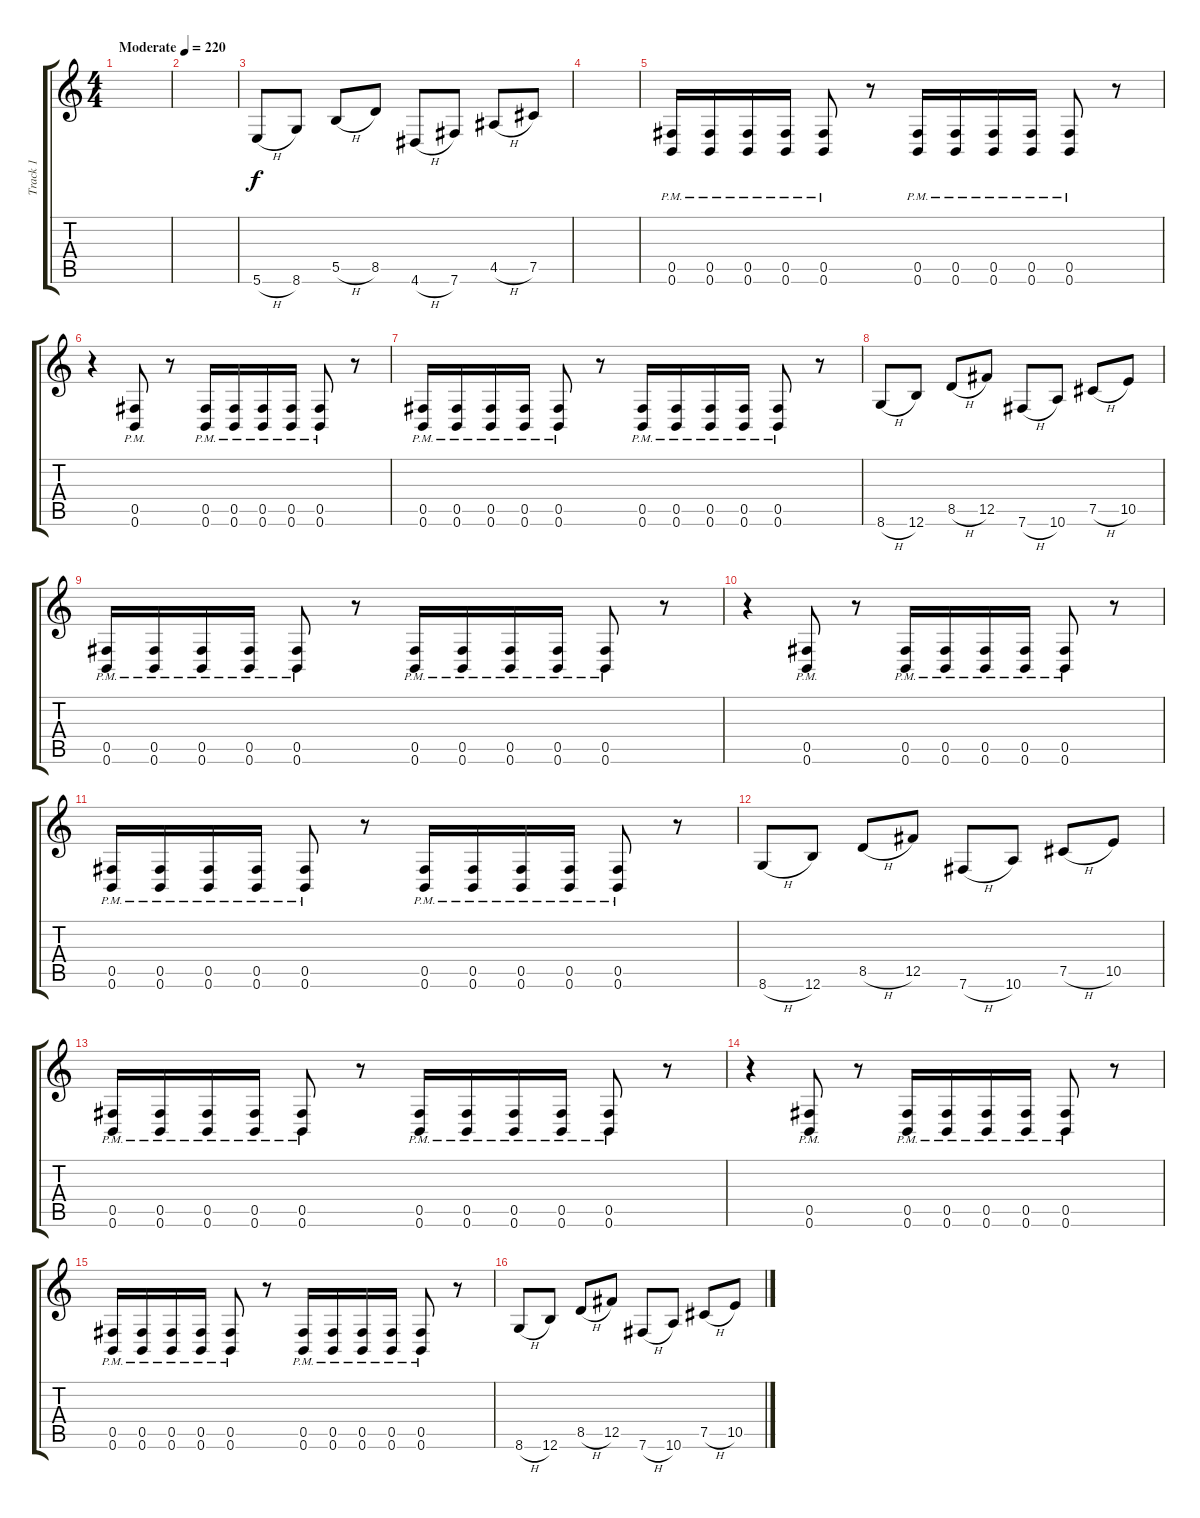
\track ("Track 1" "Track 1") {instrument distortionguitar}
\staff {score tabs}
\tuning (Db4 Ab3 E3 B2 Gb2 B1) {hide}
\ts (4 4)
\tempo (220 "Moderate")
\clef g2
\ks c
|
|
5.6{h}.8 8.6.8 5.5{h}.8 8.5.8 4.6{h}.8 7.6.8 4.5{h}.8 7.5.8 |
|
(0.5{pm} 0.6{pm}).16 (0.5{pm} 0.6{pm}).16 (0.5{pm} 0.6{pm}).16 (0.5{pm} 0.6{pm}).16 (0.5{pm} 0.6{pm}).8 r.8 (0.5{pm} 0.6{pm}).16 (0.5{pm} 0.6{pm}).16 (0.5{pm} 0.6{pm}).16 (0.5{pm} 0.6{pm}).16 (0.5{pm} 0.6{pm}).8 r.8 |
r.4 (0.5{pm} 0.6{pm}).8 r.8 (0.5{pm} 0.6{pm}).16 (0.5{pm} 0.6{pm}).16 (0.5{pm} 0.6{pm}).16 (0.5{pm} 0.6{pm}).16 (0.5{pm} 0.6{pm}).8 r.8 |
(0.5{pm} 0.6{pm}).16 (0.5{pm} 0.6{pm}).16 (0.5{pm} 0.6{pm}).16 (0.5{pm} 0.6{pm}).16 (0.5{pm} 0.6{pm}).8 r.8 (0.5{pm} 0.6{pm}).16 (0.5{pm} 0.6{pm}).16 (0.5{pm} 0.6{pm}).16 (0.5{pm} 0.6{pm}).16 (0.5{pm} 0.6{pm}).8 r.8 |
8.6{h}.8 12.6.8 8.5{h}.8 12.5.8 7.6{h}.8 10.6.8 7.5{h}.8 10.5.8 |
(0.5{pm} 0.6{pm}).16 (0.5{pm} 0.6{pm}).16 (0.5{pm} 0.6{pm}).16 (0.5{pm} 0.6{pm}).16 (0.5{pm} 0.6{pm}).8 r.8 (0.5{pm} 0.6{pm}).16 (0.5{pm} 0.6{pm}).16 (0.5{pm} 0.6{pm}).16 (0.5{pm} 0.6{pm}).16 (0.5{pm} 0.6{pm}).8 r.8 |
r.4 (0.5{pm} 0.6{pm}).8 r.8 (0.5{pm} 0.6{pm}).16 (0.5{pm} 0.6{pm}).16 (0.5{pm} 0.6{pm}).16 (0.5{pm} 0.6{pm}).16 (0.5{pm} 0.6{pm}).8 r.8 |
(0.5{pm} 0.6{pm}).16 (0.5{pm} 0.6{pm}).16 (0.5{pm} 0.6{pm}).16 (0.5{pm} 0.6{pm}).16 (0.5{pm} 0.6{pm}).8 r.8 (0.5{pm} 0.6{pm}).16 (0.5{pm} 0.6{pm}).16 (0.5{pm} 0.6{pm}).16 (0.5{pm} 0.6{pm}).16 (0.5{pm} 0.6{pm}).8 r.8 |
8.6{h}.8 12.6.8 8.5{h}.8 12.5.8 7.6{h}.8 10.6.8 7.5{h}.8 10.5.8 |
(0.5{pm} 0.6{pm}).16 (0.5{pm} 0.6{pm}).16 (0.5{pm} 0.6{pm}).16 (0.5{pm} 0.6{pm}).16 (0.5{pm} 0.6{pm}).8 r.8 (0.5{pm} 0.6{pm}).16 (0.5{pm} 0.6{pm}).16 (0.5{pm} 0.6{pm}).16 (0.5{pm} 0.6{pm}).16 (0.5{pm} 0.6{pm}).8 r.8 |
r.4 (0.5{pm} 0.6{pm}).8 r.8 (0.5{pm} 0.6{pm}).16 (0.5{pm} 0.6{pm}).16 (0.5{pm} 0.6{pm}).16 (0.5{pm} 0.6{pm}).16 (0.5{pm} 0.6{pm}).8 r.8 |
(0.5{pm} 0.6{pm}).16 (0.5{pm} 0.6{pm}).16 (0.5{pm} 0.6{pm}).16 (0.5{pm} 0.6{pm}).16 (0.5{pm} 0.6{pm}).8 r.8 (0.5{pm} 0.6{pm}).16 (0.5{pm} 0.6{pm}).16 (0.5{pm} 0.6{pm}).16 (0.5{pm} 0.6{pm}).16 (0.5{pm} 0.6{pm}).8 r.8 |
8.6{h}.8 12.6.8 8.5{h}.8 12.5.8 7.6{h}.8 10.6.8 7.5{h}.8 10.5.8
